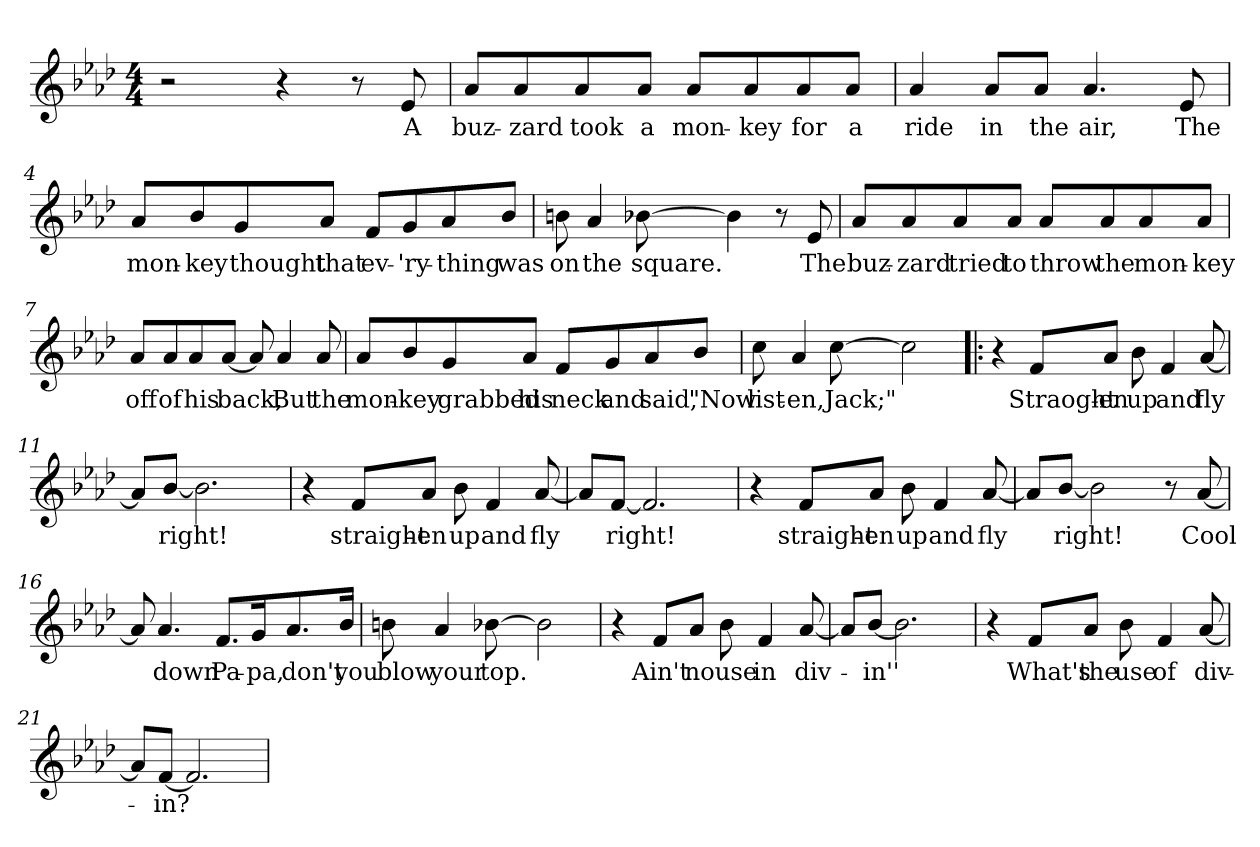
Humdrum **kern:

**kern	**text
*part1	*part1
*staff1	*staff1
*clefG2	*
*k[b-e-a-d-]	*
*A-:	*
*M4/4	*
=1	=1
2r	.
4r	.
8r	.
8e-/	A
=2	=2
8a-/L	buz-
8a-/	zard
8a-/	took
8a-/J	a
8a-/L	mon-
8a-/	key
8a-/	for
8a-/J	a
=3	=3
4a-/	ride
8a-/L	in
8a-/J	the
4.a-/	air,
8e-/	The
!!LO:LB:g=z
=4	=4
8a-/L	mon-
8b-/	key
8g/	thought
8a-/J	that
8f/L	ev-
8g/	'ry-
8a-/	thing
8b-/J	was
=5	=5
8bn\	on
4a-/	the
[8b-X\	square.
4b-\]	.
8r	.
8e-/	The
!!LO:LB:g=z
=6	=6
8a-/L	buz-
8a-/	zard
8a-/	tried
8a-/J	to
8a-/L	throw
8a-/	the
8a-/	mon-
8a-/J	key
=7	=7
8a-/L	off
8a-/	of
8a-/	his
[8a-/J	back,
8a-/]	.
4a-/	But
8a-/	the
!!LO:LB:g=z
=8	=8
8a-/L	mon-
8b-/	key
8g/	grabbed
8a-/J	his
8f/L	neck
8g/	and
8a-/	said,
8b-/J	"Now
=9	=9
8cc\	list-
4a-/	en,
[8cc\	Jack;"
2cc\]	.
!!LO:LB:g=z
=10!|:	=10!|:
4r	.
8f/L	Straoght-
8a-/J	en
8b-\	up
4f/	and
[8a-/	fly
=11	=11
8a-/L]	.
[8b-/J	right!
2.b-\]	.
=12	=12
4r	.
8f/L	straight-
8a-/J	en
8b-\	up
4f/	and
[8a-/	fly
=13	=13
8a-/L]	.
[8f/J	right!
2.f/]	.
!!LO:LB:g=z
=14	=14
4r	.
8f/L	straight-
8a-/J	en
8b-\	up
4f/	and
[8a-/	fly
=15	=15
8a-/L]	.
[8b-/J	right!
2b-\]	.
8r	.
[8a-/	Cool
=16	=16
8a-/]	.
4.a-/	down
8.f/L	Pa-
16g/K	pa,
8.a-/	don't
16b-/Jk	you
!!LO:LB:g=z
=17	=17
8bn\	blow
4a-/	your
[8b-X\	top.
2b-\]	.
=18	=18
4r	.
8f/L	Ain't
8a-/J	no
8b-\	use
4f/	in
[8a-/	div-
=19	=19
8a-/L]	.
[8b-/J	in''
2.b-\]	.
=20	=20
4r	.
8f/L	What's
8a-/J	the
8b-\	use
4f/	of
[8a-/	div-
!!LO:LB:g=z
=21	=21
8a-/L]	.
[8f/J	in?
2.f/]	.
=	=
*-	*-
